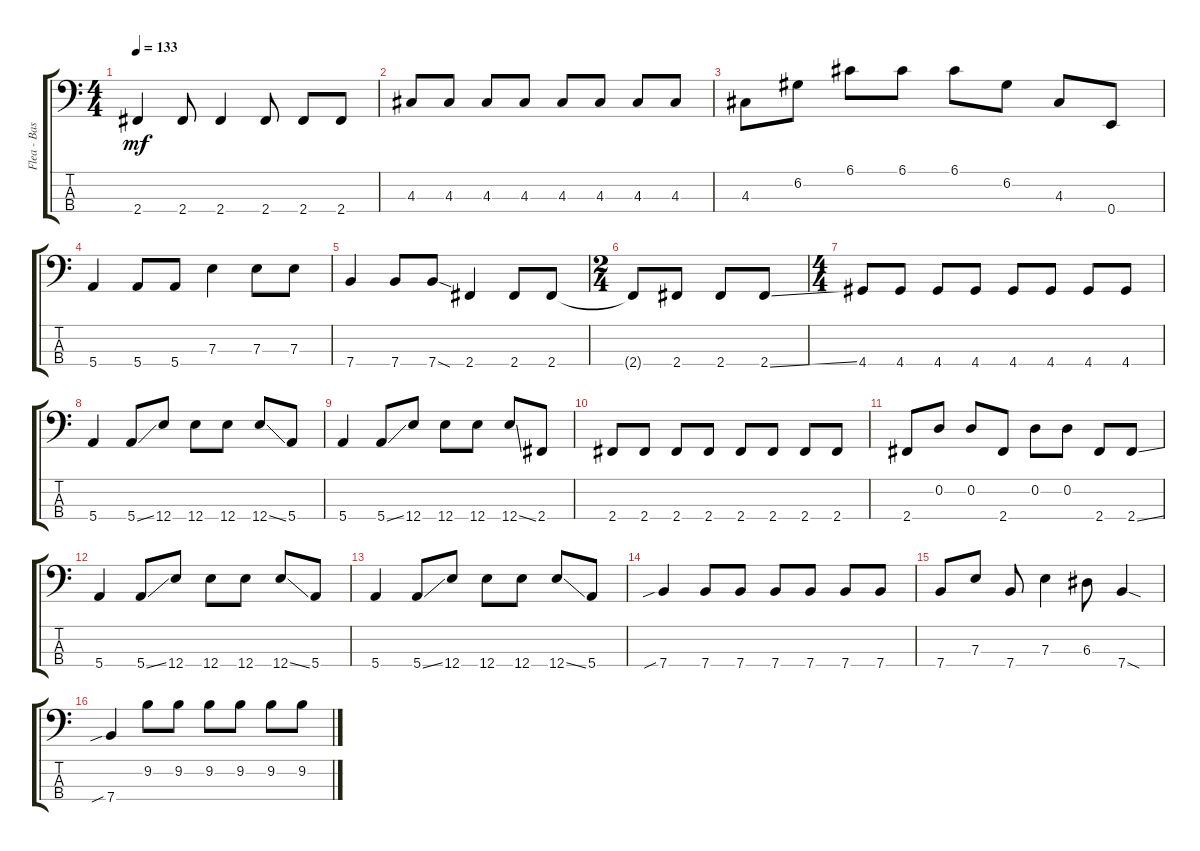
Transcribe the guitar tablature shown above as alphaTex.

\track ("Flea - Bass" "Flea - Bas") {instrument electricbassfinger}
\staff {score tabs}
\tuning (G2 D2 A1 E1) {hide}
\ts (4 4)
\tempo 133
\clef f4
\ks c
2.4.4{dy mf} 2.4.8 2.4.4 2.4.8 2.4.8 2.4.8 |
4.3.8 4.3.8 4.3.8 4.3.8 4.3.8 4.3.8 4.3.8 4.3.8 |
4.3.8 6.2.8 6.1.8 6.1.8 6.1.8 6.2.8 4.3.8 0.4.8 |
5.4.4 5.4.8 5.4.8 7.3.4 7.3.8 7.3.8 |
7.4.4 7.4.8 7.4{sod}.8 2.4.4 2.4.8 2.4.8 |
\ts (2 4)
2.4{t}.8 2.4.8 2.4.8 2.4{ss}.8 |
\ts (4 4)
4.4.8 4.4.8 4.4.8 4.4.8 4.4.8 4.4.8 4.4.8 4.4.8 |
5.4.4 5.4{ss}.8 12.4.8 12.4.8 12.4.8 12.4{ss}.8 5.4.8 |
5.4.4 5.4{ss}.8 12.4.8 12.4.8 12.4.8 12.4{ss}.8 2.4.8 |
2.4.8 2.4.8 2.4.8 2.4.8 2.4.8 2.4.8 2.4.8 2.4.8 |
2.4.8 0.2.8 0.2.8 2.4.8 0.2.8 0.2.8 2.4.8 2.4{ss}.8 |
5.4.4 5.4{ss}.8 12.4.8 12.4.8 12.4.8 12.4{ss}.8 5.4.8 |
5.4.4 5.4{ss}.8 12.4.8 12.4.8 12.4.8 12.4{ss}.8 5.4.8 |
7.4{sib}.4 7.4.8 7.4.8 7.4.8 7.4.8 7.4.8 7.4.8 |
7.4.8 7.3.8 7.4.8 7.3.4 6.3.8 7.4{sod}.4 |
7.4{sib}.4 9.2.8 9.2.8 9.2.8 9.2.8 9.2.8 9.2.8
